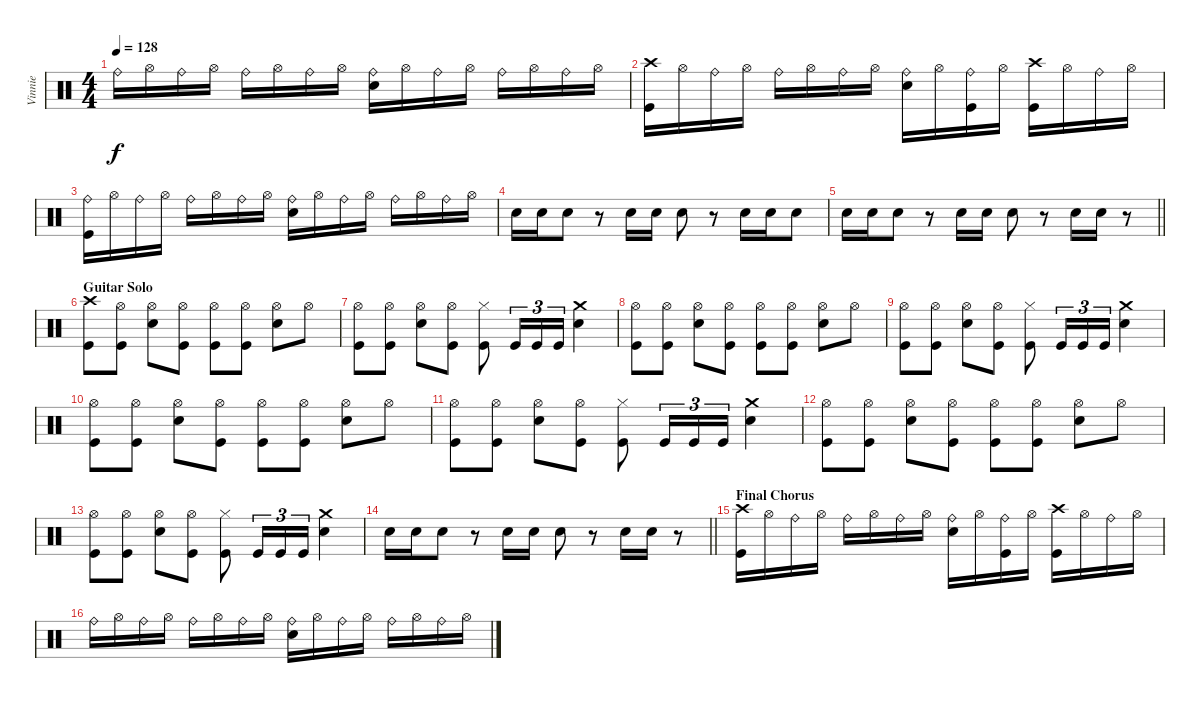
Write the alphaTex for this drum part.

\track ("Vinnie" "Vinnie") {instrument percussion}
\staff {score}
\articulation defaults
\ts (4 4)
\tempo 128
\clef neutral
\ks c "Ride (bell)".16{dy f} "Hi-Hat (open)".16 "Ride (bell)".16 "Hi-Hat (open)".16 "Ride (bell)".16 "Hi-Hat (open)".16 "Ride (bell)".16 "Hi-Hat (open)".16
("Ride (bell)" "Electric Snare (hit)").16 "Hi-Hat (open)".16 "Ride (bell)".16 "Hi-Hat (open)".16 "Ride (bell)".16 "Hi-Hat (open)".16 "Ride (bell)".16 "Hi-Hat (open)".16 |
("Crash high (hit)" "Kick (hit)").16 "Hi-Hat (open)".16 "Ride (bell)".16 "Hi-Hat (open)".16 "Ride (bell)".16 "Hi-Hat (open)".16 "Ride (bell)".16 "Hi-Hat (open)".16 ("Ride (bell)" "Electric Snare (hit)").16 "Hi-Hat (open)".16 ("Ride (bell)" "Kick (hit)").16 "Hi-Hat (open)".16 ("Crash high (hit)" "Kick (hit)").16 "Hi-Hat (open)".16 "Ride (bell)".16 "Hi-Hat (open)".16 |
("Ride (bell)" "Kick (hit)").16 "Hi-Hat (open)".16 "Ride (bell)".16 "Hi-Hat (open)".16 "Ride (bell)".16 "Hi-Hat (open)".16 "Ride (bell)".16 "Hi-Hat (open)".16 ("Ride (bell)" "Electric Snare (hit)").16 "Hi-Hat (open)".16 "Ride (bell)".16 "Hi-Hat (open)".16 "Ride (bell)".16 "Hi-Hat (open)".16 "Ride (bell)".16 "Hi-Hat (open)".16 |
"Electric Snare (hit)".16 "Electric Snare (hit)".16 "Electric Snare (hit)".8 r.8 "Electric Snare (hit)".16 "Electric Snare (hit)".16 "Electric Snare (hit)".8 r.8 "Electric Snare (hit)".16 "Electric Snare (hit)".16 "Electric Snare (hit)".8 |
\barLineRight lightlight "Electric Snare (hit)".16 "Electric Snare (hit)".16 "Electric Snare (hit)".8
r.8 "Electric Snare (hit)".16 "Electric Snare (hit)".16 "Electric Snare (hit)".8 r.8 "Electric Snare (hit)".16 "Electric Snare (hit)".16 r.8 |
\section ("" "Guitar Solo")
("Crash high (hit)" "Kick (hit)").8 ("Hi-Hat (open)" "Kick (hit)").8 ("Hi-Hat (open)" "Electric Snare (hit)").8 ("Hi-Hat (open)" "Kick (hit)").8 ("Hi-Hat (open)" "Kick (hit)").8 ("Hi-Hat (open)" "Kick (hit)").8 ("Hi-Hat (open)" "Electric Snare (hit)").8 "Hi-Hat (open)".8 |
("Hi-Hat (open)" "Kick (hit)").8 ("Hi-Hat (open)" "Kick (hit)").8 ("Hi-Hat (open)" "Electric Snare (hit)").8 ("Hi-Hat (open)" "Kick (hit)").8 ("Hi-Hat (closed)" "Kick (hit)").8 "Kick (hit)".16{tu (3 2)} "Kick (hit)".16{tu (3 2)} "Kick (hit)".16{tu (3 2)} ("Crash medium (hit)" "Electric Snare (hit)").4 |
("Hi-Hat (open)" "Kick (hit)").8 ("Hi-Hat (open)" "Kick (hit)").8 ("Hi-Hat (open)" "Electric Snare (hit)").8 ("Hi-Hat (open)" "Kick (hit)").8 ("Hi-Hat (open)" "Kick (hit)").8 ("Hi-Hat (open)" "Kick (hit)").8 ("Hi-Hat (open)" "Electric Snare (hit)").8 "Hi-Hat (open)".8 |
("Hi-Hat (open)" "Kick (hit)").8 ("Hi-Hat (open)" "Kick (hit)").8 ("Hi-Hat (open)" "Electric Snare (hit)").8 ("Hi-Hat (open)" "Kick (hit)").8 ("Hi-Hat (closed)" "Kick (hit)").8 "Kick (hit)".16{tu (3 2)} "Kick (hit)".16{tu (3 2)} "Kick (hit)".16{tu (3 2)} ("Crash medium (hit)" "Electric Snare (hit)").4 |
("Hi-Hat (open)" "Kick (hit)").8 ("Hi-Hat (open)" "Kick (hit)").8 ("Hi-Hat (open)" "Electric Snare (hit)").8 ("Hi-Hat (open)" "Kick (hit)").8 ("Hi-Hat (open)" "Kick (hit)").8 ("Hi-Hat (open)" "Kick (hit)").8 ("Hi-Hat (open)" "Electric Snare (hit)").8 "Hi-Hat (open)".8 |
("Hi-Hat (open)" "Kick (hit)").8 ("Hi-Hat (open)" "Kick (hit)").8 ("Hi-Hat (open)" "Electric Snare (hit)").8 ("Hi-Hat (open)" "Kick (hit)").8 ("Hi-Hat (closed)" "Kick (hit)").8 "Kick (hit)".16{tu (3 2)} "Kick (hit)".16{tu (3 2)} "Kick (hit)".16{tu (3 2)} ("Crash medium (hit)" "Electric Snare (hit)").4 |
("Hi-Hat (open)" "Kick (hit)").8 ("Hi-Hat (open)" "Kick (hit)").8 ("Hi-Hat (open)" "Electric Snare (hit)").8 ("Hi-Hat (open)" "Kick (hit)").8 ("Hi-Hat (open)" "Kick (hit)").8 ("Hi-Hat (open)" "Kick (hit)").8 ("Hi-Hat (open)" "Electric Snare (hit)").8 "Hi-Hat (open)".8 |
("Hi-Hat (open)" "Kick (hit)").8 ("Hi-Hat (open)" "Kick (hit)").8 ("Hi-Hat (open)" "Electric Snare (hit)").8 ("Hi-Hat (open)" "Kick (hit)").8 ("Hi-Hat (closed)" "Kick (hit)").8 "Kick (hit)".16{tu (3 2)} "Kick (hit)".16{tu (3 2)} "Kick (hit)".16{tu (3 2)} ("Crash medium (hit)" "Electric Snare (hit)").4 |
\barLineRight lightlight "Electric Snare (hit)".16 "Electric Snare (hit)".16 "Electric Snare (hit)".8
r.8 "Electric Snare (hit)".16 "Electric Snare (hit)".16 "Electric Snare (hit)".8 r.8 "Electric Snare (hit)".16 "Electric Snare (hit)".16 r.8 |
\section ("" "Final Chorus")
("Crash high (hit)" "Kick (hit)").16 "Hi-Hat (open)".16 "Ride (bell)".16 "Hi-Hat (open)".16 "Ride (bell)".16 "Hi-Hat (open)".16 "Ride (bell)".16 "Hi-Hat (open)".16 ("Ride (bell)" "Electric Snare (hit)").16 "Hi-Hat (open)".16 ("Ride (bell)" "Kick (hit)").16 "Hi-Hat (open)".16 ("Crash high (hit)" "Kick (hit)").16 "Hi-Hat (open)".16 "Ride (bell)".16 "Hi-Hat (open)".16 |
"Ride (bell)".16 "Hi-Hat (open)".16 "Ride (bell)".16 "Hi-Hat (open)".16 "Ride (bell)".16 "Hi-Hat (open)".16 "Ride (bell)".16 "Hi-Hat (open)".16 ("Ride (bell)" "Electric Snare (hit)").16 "Hi-Hat (open)".16 "Ride (bell)".16 "Hi-Hat (open)".16 "Ride (bell)".16 "Hi-Hat (open)".16 "Ride (bell)".16 "Hi-Hat (open)".16
